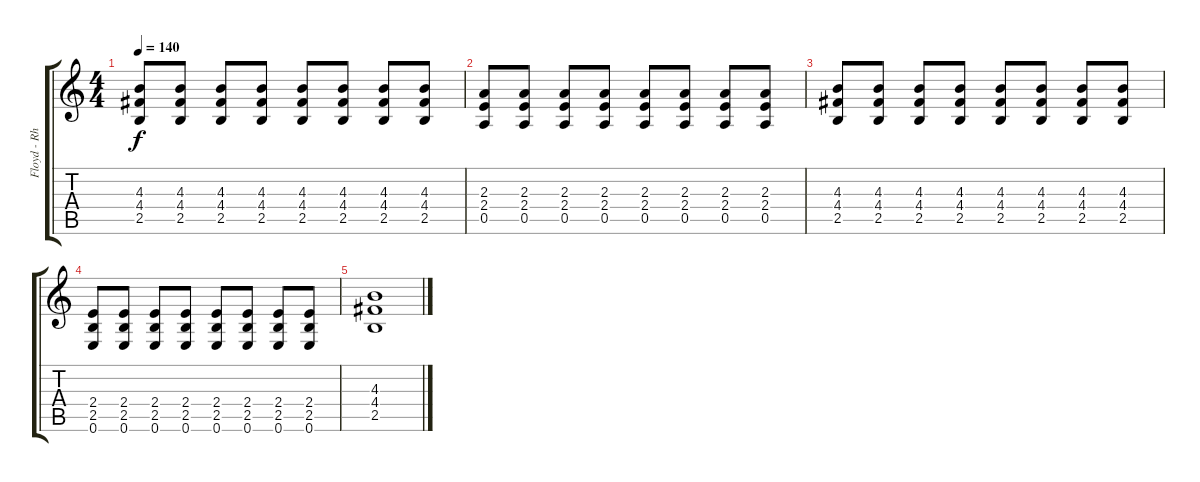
\track ("Floyd - Rhythm Guitar 2" "Floyd - Rh") {instrument distortionguitar}
\staff {score tabs}
\tuning (E4 B3 G3 D3 A2 E2) {hide}
\ts (4 4)
\tempo 140
\clef g2
\ks c
(4.3 4.4 2.5).8{dy f} (4.3 4.4 2.5).8 (4.3 4.4 2.5).8 (4.3 4.4 2.5).8 (4.3 4.4 2.5).8 (4.3 4.4 2.5).8 (4.3 4.4 2.5).8 (4.3 4.4 2.5).8 |
(2.3 2.4 0.5).8 (2.3 2.4 0.5).8 (2.3 2.4 0.5).8 (2.3 2.4 0.5).8 (2.3 2.4 0.5).8 (2.3 2.4 0.5).8 (2.3 2.4 0.5).8 (2.3 2.4 0.5).8 |
(4.3 4.4 2.5).8 (4.3 4.4 2.5).8 (4.3 4.4 2.5).8 (4.3 4.4 2.5).8 (4.3 4.4 2.5).8 (4.3 4.4 2.5).8 (4.3 4.4 2.5).8 (4.3 4.4 2.5).8 |
(2.4 2.5 0.6).8 (2.4 2.5 0.6).8 (2.4 2.5 0.6).8 (2.4 2.5 0.6).8 (2.4 2.5 0.6).8 (2.4 2.5 0.6).8 (2.4 2.5 0.6).8 (2.4 2.5 0.6).8 |
(4.3 4.4 2.5).1
